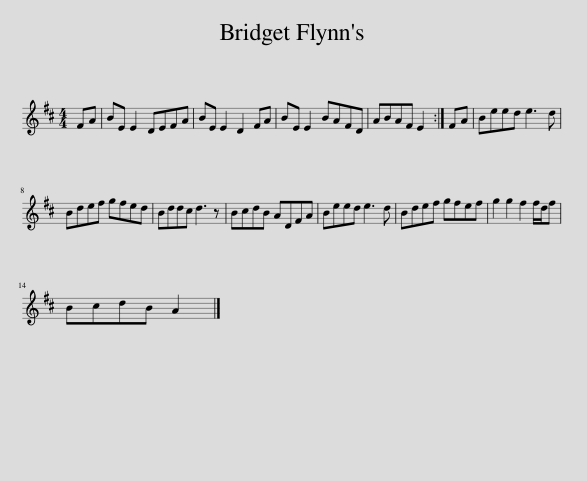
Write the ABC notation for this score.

X:1
L:1/8
M:4/4
I:linebreak $
K:D
V:1 treble
V:1
 FA | BE E2 DEFA | BE E2 D2 FA | BE E2 BAFD | ABAF E2 :| %5
 FA | Beed e3 d |$ Bdef gfed | Bddc d3 z | BcdB ADFA | %10
 Beed e3 d | Bdef gfef | g2 g2 f2 f/d/f |$ BcdB A2 |] %14
